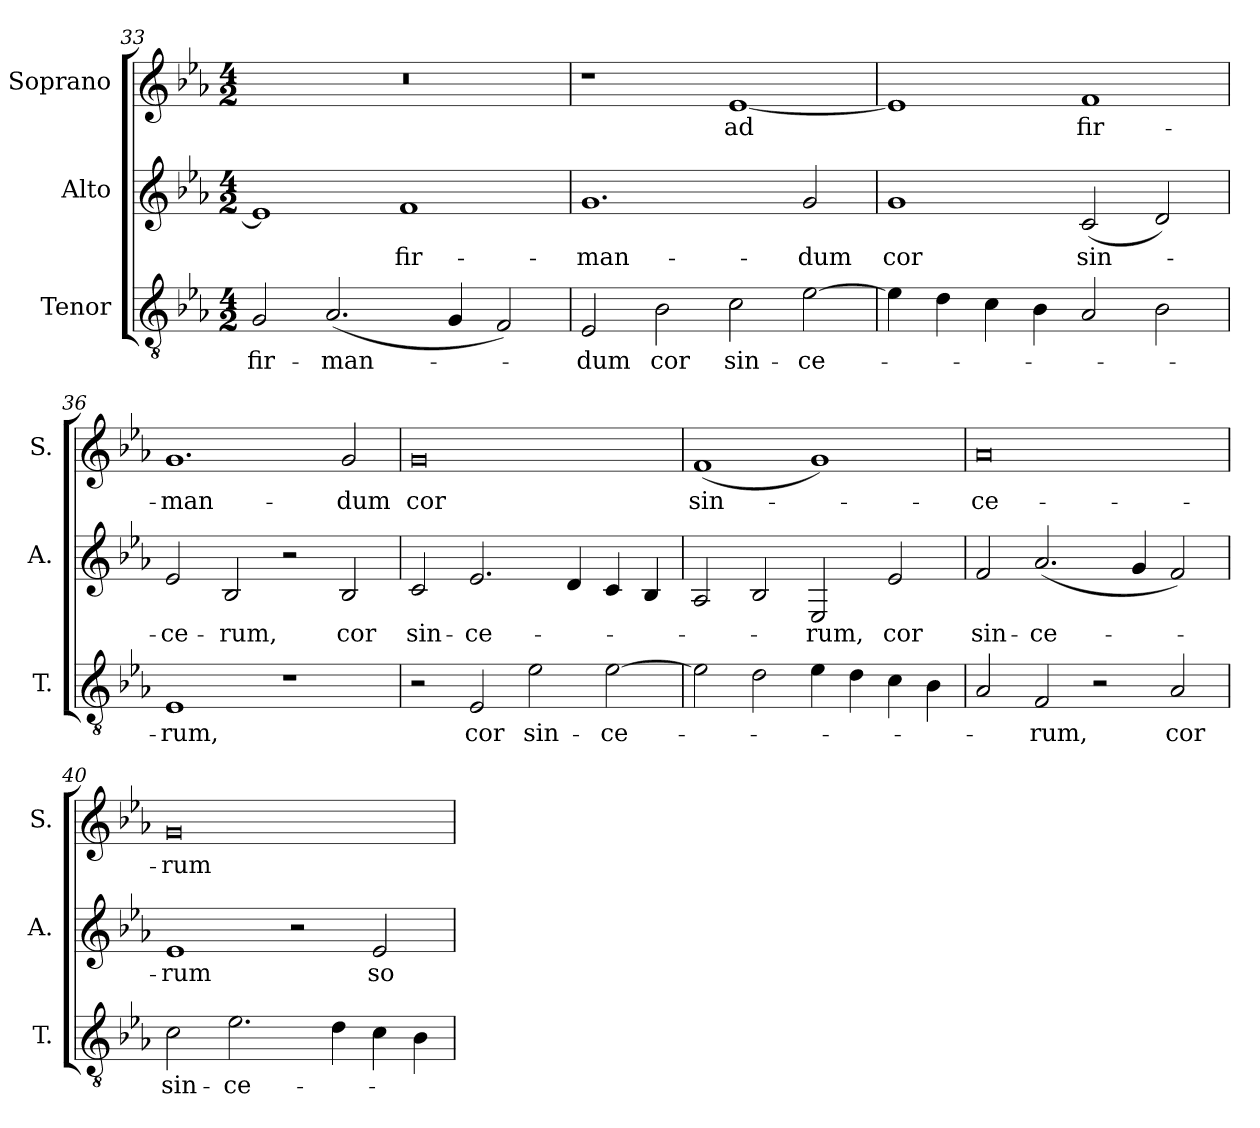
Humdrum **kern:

**kern	**text	**kern	**text	**kern	**text
*part3	*part3	*part2	*part2	*part1	*part1
*staff3	*staff3	*staff2	*staff2	*staff1	*staff1
*I"Tenor	*	*I"Alto	*	*I"Soprano	*
*I'T.	*	*I'A.	*	*I'S.	*
*clefGv2	*	*clefG2	*	*clefG2	*
*ITrd7c12	*	*	*	*	*
*k[b-e-a-]	*	*k[b-e-a-]	*	*k[b-e-a-]	*
*E-:	*	*E-:	*	*E-:	*
*M4/2	*	*M4/2	*	*M4/2	*
=33	=33	=33	=33	=33	=33
!	!LO:LY:b:color=#000000	!	!	!LO:N:vis=1	!
2GGi/	fir-	1e-i]	.	0r	.
!	!LO:LY:b:color=#000000	!	!	!	!
(2.AA-i/	-man-	.	.	.	.
!	!	!	!LO:LY:b:color=#000000	!	!
.	.	1fi	fir-	.	.
4GGi/	.	.	.	.	.
2FFi/)	.	.	.	.	.
=34	=34	=34	=34	=34	=34
!	!LO:LY:b:color=#000000	!	!	!	!
!	!	!	!LO:LY:b:color=#000000	!	!
2EE-i/	-dum	1.gi	-man-	1r	.
!	!LO:LY:b:color=#000000	!	!	!	!
2BB-i\	cor	.	.	.	.
!	!LO:LY:b:color=#000000	!	!	!	!
!	!	!	!	!	!LO:LY:b:color=#000000
2Ci\	sin-	.	.	[1e-i	ad
!	!LO:LY:b:color=#000000	!	!	!	!
!	!	!	!LO:LY:b:color=#000000	!	!
[2E-i\	-ce-	2gi/	-dum	.	.
=35	=35	=35	=35	=35	=35
!	!	!	!LO:LY:b:color=#000000	!	!
4E-i\]	.	1gi	cor	1e-i]	.
4Di\	.	.	.	.	.
4Ci\	.	.	.	.	.
4BB-i\	.	.	.	.	.
!	!	!	!LO:LY:b:color=#000000	!	!
!	!	!	!	!	!LO:LY:b:color=#000000
2AA-i/	.	(2ci/	sin-	1fi	fir-
2BB-i\	.	2di/)	.	.	.
=36	=36	=36	=36	=36	=36
!	!LO:LY:b:color=#000000	!	!	!	!
!	!	!	!LO:LY:b:color=#000000	!	!
!	!	!	!	!	!LO:LY:b:color=#000000
1EE-i	-rum,	2e-i/	-ce-	1.gi	-man-
!	!	!	!LO:LY:b:color=#000000	!	!
.	.	2B-i/	-rum,	.	.
1r	.	2r	.	.	.
!	!	!	!LO:LY:b:color=#000000	!	!
!	!	!	!	!	!LO:LY:b:color=#000000
.	.	2B-i/	cor	2gi/	-dum
=37	=37	=37	=37	=37	=37
!	!	!	!LO:LY:b:color=#000000	!	!
!	!	!	!	!	!LO:LY:b:color=#000000
2r	.	2ci/	sin-	0gi	cor
!	!LO:LY:b:color=#000000	!	!	!	!
!	!	!	!LO:LY:b:color=#000000	!	!
2EE-i/	cor	2.e-i/	-ce-	.	.
!	!LO:LY:b:color=#000000	!	!	!	!
2E-i\	sin-	.	.	.	.
.	.	4di/	.	.	.
!	!LO:LY:b:color=#000000	!	!	!	!
[2E-i\	-ce-	4ci/	.	.	.
.	.	4B-i/	.	.	.
=38	=38	=38	=38	=38	=38
!	!	!	!	!	!LO:LY:b:color=#000000
2E-i\]	.	2A-i/	.	(1fi	sin-
2Di\	.	2B-i/	.	.	.
!	!	!	!LO:LY:b:color=#000000	!	!
4E-i\	.	2E-i/	-rum,	1gi)	.
4Di\	.	.	.	.	.
!	!	!	!LO:LY:b:color=#000000	!	!
4Ci\	.	2e-i/	cor	.	.
4BB-i\	.	.	.	.	.
!!LO:LB:g=z
=39	=39	=39	=39	=39	=39
!	!	!	!LO:LY:b:color=#000000	!	!
!	!	!	!	!	!LO:LY:b:color=#000000
2AA-i/	.	2fi/	sin-	0a-i	-ce-
!	!LO:LY:b:color=#000000	!	!	!	!
!	!	!	!LO:LY:b:color=#000000	!	!
2FFi/	-rum,	(2.a-i/	-ce-	.	.
2r	.	.	.	.	.
.	.	4gi/	.	.	.
!	!LO:LY:b:color=#000000	!	!	!	!
2AA-i/	cor	2fi/)	.	.	.
=40	=40	=40	=40	=40	=40
!	!LO:LY:b:color=#000000	!	!	!	!
!	!	!	!LO:LY:b:color=#000000	!	!
!	!	!	!	!	!LO:LY:b:color=#000000
2Ci\	sin-	1e-i	-rum	0gi	-rum
!	!LO:LY:b:color=#000000	!	!	!	!
2.E-i\	-ce-	.	.	.	.
.	.	2r	.	.	.
4Di\	.	.	.	.	.
!	!	!	!LO:LY:b:color=#000000	!	!
4Ci\	.	2e-i/	so-	.	.
4BB-i\	.	.	.	.	.
=	=	=	=	=	=
*-	*-	*-	*-	*-	*-
